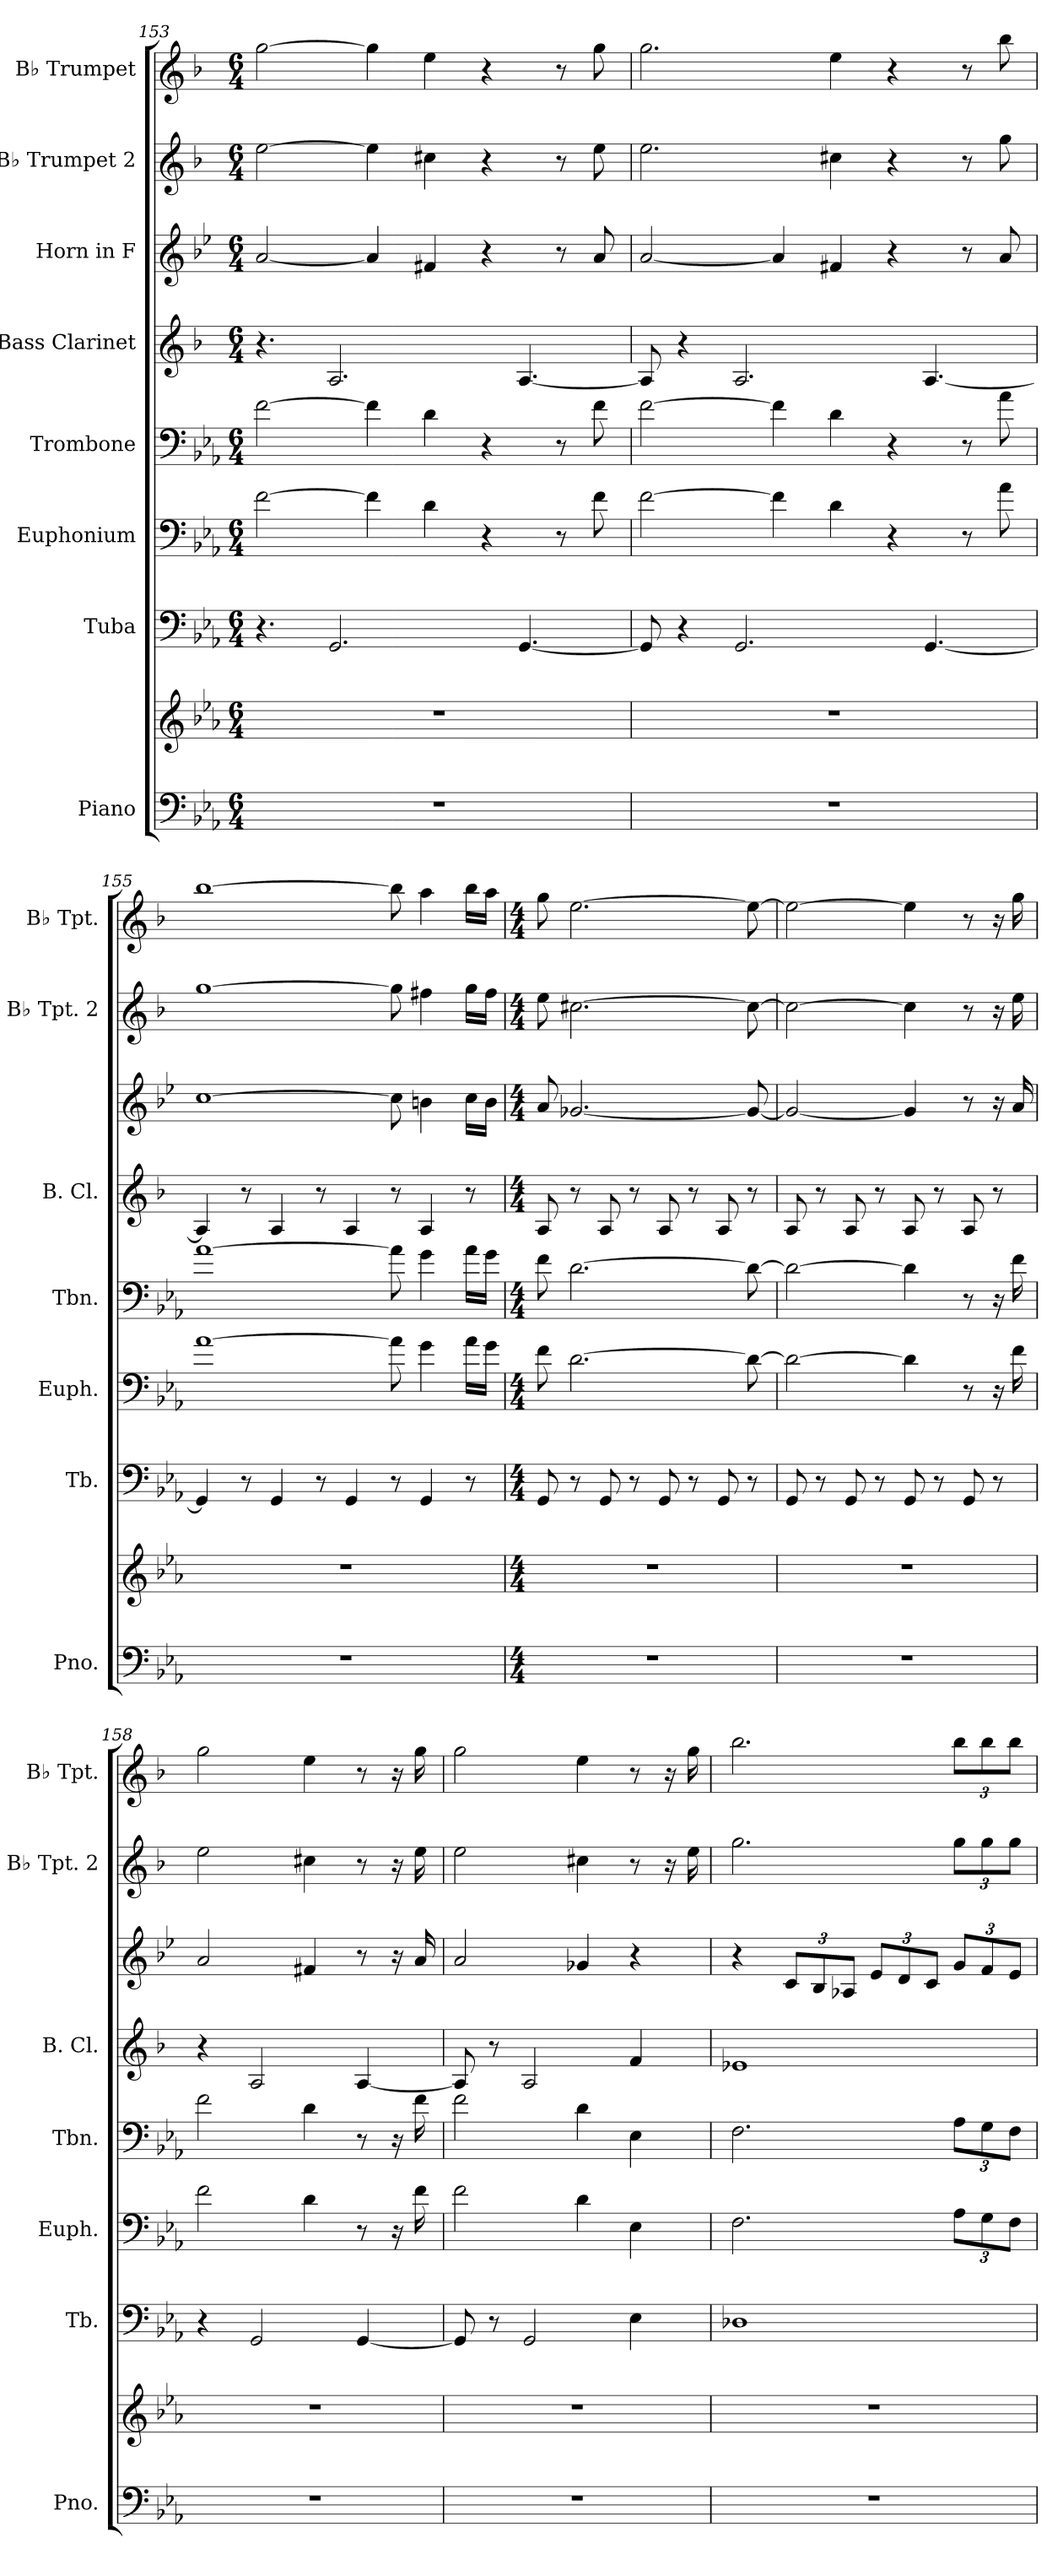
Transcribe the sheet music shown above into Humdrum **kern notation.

**kern	**kern	**kern	**kern	**kern	**kern	**kern	**kern	**kern
*part8	*part8	*part7	*part6	*part5	*part4	*part3	*part2	*part1
*staff9	*staff8	*staff7	*staff6	*staff5	*staff4	*staff3	*staff2	*staff1
*I"Piano	*	*I"Tuba	*I"Euphonium	*I"Trombone	*I"Bass Clarinet	*I"Horn in F	*I"B♭ Trumpet 2	*I"B♭ Trumpet
*I'Pno.	*	*I'Tb.	*I'Euph.	*I'Tbn.	*I'B. Cl.	*	*I'B♭ Tpt. 2	*I'B♭ Tpt.
*clefF4	*clefG2	*clefF4	*clefF4	*clefF4	*clefG2	*clefG2	*clefG2	*clefG2
*	*	*	*	*	*ITrd1c2	*ITrd4c7	*ITrd1c2	*ITrd1c2
*k[b-e-a-]	*k[b-e-a-]	*k[b-e-a-]	*k[b-e-a-]	*k[b-e-a-]	*k[b-e-a-]	*k[b-e-a-]	*k[b-e-a-]	*k[b-e-a-]
*M6/4	*M6/4	*M6/4	*M6/4	*M6/4	*M6/4	*M6/4	*M6/4	*M6/4
=153	=153	=153	=153	=153	=153	=153	=153	=153
1.r	1.r	4.r	[2f\	[2f\	4.r	[2d/	[2dd\	[2ff\
.	.	2.GG/	.	.	2.G/	.	.	.
.	.	.	4f\]	4f\]	.	4d/]	4dd\]	4ff\]
.	.	.	4d\	4d\	.	4Bn/	4bn\	4dd\
.	.	.	4r	4r	.	4r	4r	4r
.	.	[4.GG/	.	.	[4.G/	.	.	.
.	.	.	8r	8r	.	8r	8r	8r
.	.	.	8f\	8f\	.	8d/	8dd\	8ff\
!!LO:PB:g=z
=154	=154	=154	=154	=154	=154	=154	=154	=154
1.r	1.r	8GG/]	[2f\	[2f\	8G/]	[2d/	2.dd\	2.ff\
.	.	4r	.	.	4r	.	.	.
.	.	2.GG/	.	.	2.G/	.	.	.
.	.	.	4f\]	4f\]	.	4d/]	.	.
.	.	.	4d\	4d\	.	4Bn/	4bn\	4dd\
.	.	.	4r	4r	.	4r	4r	4r
.	.	[4.GG/	.	.	[4.G/	.	.	.
.	.	.	8r	8r	.	8r	8r	8r
.	.	.	8a-\	8a-\	.	8d/	8ff\	8aa-\
=155	=155	=155	=155	=155	=155	=155	=155	=155
1.r	1.r	4GG/]	[1a-	[1a-	4G/]	[1f	[1ff	[1aa-
.	.	8r	.	.	8r	.	.	.
.	.	4GG/	.	.	4G/	.	.	.
.	.	8r	.	.	8r	.	.	.
.	.	4GG/	.	.	4G/	.	.	.
.	.	8r	8a-\]	8a-\]	8r	8f\]	8ff\]	8aa-\]
.	.	4GG/	4g\	4g\	4G/	4en\	4een\	4gg\
.	.	8r	16a-\LL	16a-\LL	8r	16f\LL	16ff\LL	16aa-\LL
.	.	.	16g\JJ	16g\JJ	.	16e\JJ	16ee\JJ	16gg\JJ
!!LO:PB:g=z
=156	=156	=156	=156	=156	=156	=156	=156	=156
*M4/4	*M4/4	*M4/4	*M4/4	*M4/4	*M4/4	*M4/4	*M4/4	*M4/4
1r	1r	8GG/	8f\	8f\	8G/	8d/	8dd\	8ff\
.	.	8r	[2.d\	[2.d\	8r	[2.c-X/	[2.bn\	[2.dd\
.	.	8GG/	.	.	8G/	.	.	.
.	.	8r	.	.	8r	.	.	.
.	.	8GG/	.	.	8G/	.	.	.
.	.	8r	.	.	8r	.	.	.
.	.	8GG/	.	.	8G/	.	.	.
.	.	8r	8d\_	8d\_	8r	8c-/_	8b\_	8dd\_
=157	=157	=157	=157	=157	=157	=157	=157	=157
1r	1r	8GG/	2d\_	2d\_	8G/	2c-/_	2b\_	2dd\_
.	.	8r	.	.	8r	.	.	.
.	.	8GG/	.	.	8G/	.	.	.
.	.	8r	.	.	8r	.	.	.
.	.	8GG/	4d\]	4d\]	8G/	4c-/]	4b\]	4dd\]
.	.	8r	.	.	8r	.	.	.
.	.	8GG/	8r	8r	8G/	8r	8r	8r
.	.	8r	16r	16r	8r	16r	16r	16r
.	.	.	16f\	16f\	.	16d/	16dd\	16ff\
=158	=158	=158	=158	=158	=158	=158	=158	=158
*	*	*	*	*	*	*	*	*MM130
1r	1r	4r	2f\	2f\	4r	2d/	2dd\	2ff\
.	.	2GG/	.	.	2G/	.	.	.
.	.	.	4d\	4d\	.	4Bn/	4bn\	4dd\
.	.	[4GG/	8r	8r	[4G/	8r	8r	8r
.	.	.	16r	16r	.	16r	16r	16r
.	.	.	16f\	16f\	.	16d/	16dd\	16ff\
!!LO:PB:g=z
=159	=159	=159	=159	=159	=159	=159	=159	=159
1r	1r	8GG/]	2f\	2f\	8G/]	2d/	2dd\	2ff\
.	.	8r	.	.	8r	.	.	.
.	.	2GG/	.	.	2G/	.	.	.
.	.	.	4d\	4d\	.	4c-X/	4bn\	4dd\
.	.	4E-\	4E-\	4E-\	4e-/	4r	8r	8r
.	.	.	.	.	.	.	16r	16r
.	.	.	.	.	.	.	16dd\	16ff\
=160	=160	=160	=160	=160	=160	=160	=160	=160
1r	1r	1D-X	2.F\	2.F\	1d-X	4r	2.ff\	2.aa-\
*	*	*	*	*	*	*Xbrackettup	*	*
.	.	.	.	.	.	12F/L	.	.
.	.	.	.	.	.	12E-/	.	.
.	.	.	.	.	.	12D-X/J	.	.
.	.	.	.	.	.	12A-/L	.	.
.	.	.	.	.	.	12G/	.	.
.	.	.	.	.	.	12F/J	.	.
*	*	*	*Xbrackettup	*Xbrackettup	*	*	*Xbrackettup	*Xbrackettup
.	.	.	12A-\L	12A-\L	.	12c/L	12ff\L	12aa-\L
.	.	.	12G\	12G\	.	12B-/	12ff\	12aa-\
.	.	.	12F\J	12F\J	.	12A-/J	12ff\J	12aa-\J
=	=	=	=	=	=	=	=	=
*-	*-	*-	*-	*-	*-	*-	*-	*-
